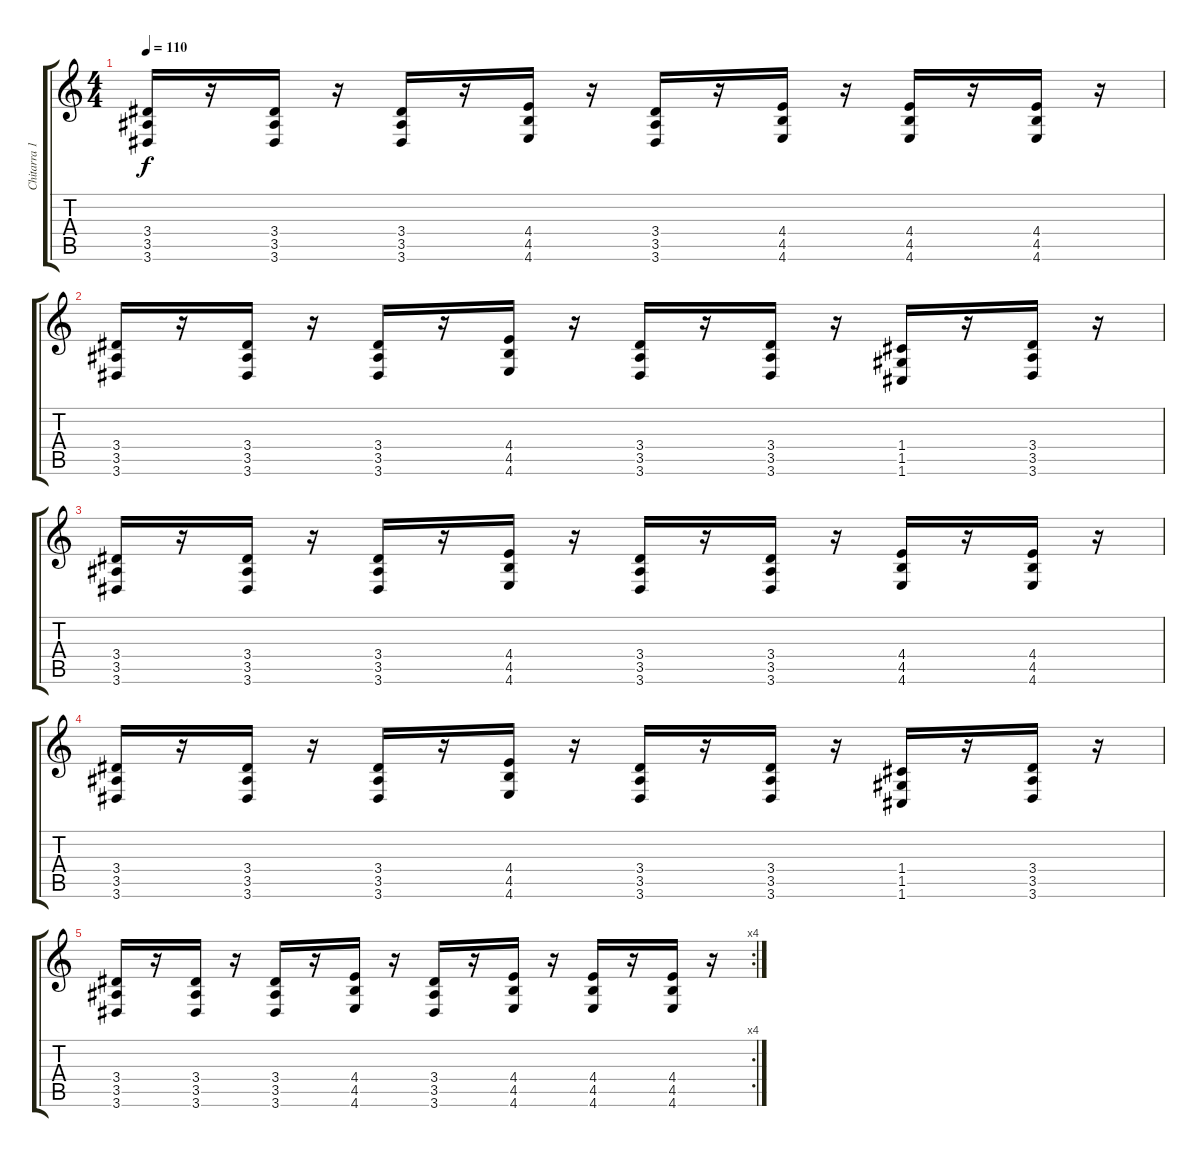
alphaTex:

\track ("Chitarra 1" "Chitarra 1") {instrument distortionguitar}
\staff {score tabs}
\tuning (D4 A3 F3 C3 G2 C2) {hide}
\ts (4 4)
\tempo 110
\clef g2
\ks c
(3.4 3.5 3.6).16{dy f} r.16 (3.4 3.5 3.6).16 r.16 (3.4 3.5 3.6).16 r.16 (4.4 4.5 4.6).16 r.16 (3.4 3.5 3.6).16 r.16 (4.4 4.5 4.6).16 r.16 (4.4 4.5 4.6).16 r.16 (4.4 4.5 4.6).16 r.16 |
(3.4 3.5 3.6).16 r.16 (3.4 3.5 3.6).16 r.16 (3.4 3.5 3.6).16 r.16 (4.4 4.5 4.6).16 r.16 (3.4 3.5 3.6).16 r.16 (3.4 3.5 3.6).16 r.16 (1.4 1.5 1.6).16 r.16 (3.4 3.5 3.6).16 r.16 |
(3.4 3.5 3.6).16 r.16 (3.4 3.5 3.6).16 r.16 (3.4 3.5 3.6).16 r.16 (4.4 4.5 4.6).16 r.16 (3.4 3.5 3.6).16 r.16 (3.4 3.5 3.6).16 r.16 (4.4 4.5 4.6).16 r.16 (4.4 4.5 4.6).16 r.16 |
(3.4 3.5 3.6).16 r.16 (3.4 3.5 3.6).16 r.16 (3.4 3.5 3.6).16 r.16 (4.4 4.5 4.6).16 r.16 (3.4 3.5 3.6).16 r.16 (3.4 3.5 3.6).16 r.16 (1.4 1.5 1.6).16 r.16 (3.4 3.5 3.6).16 r.16 |
\rc 4
(3.4 3.5 3.6).16 r.16 (3.4 3.5 3.6).16 r.16 (3.4 3.5 3.6).16 r.16 (4.4 4.5 4.6).16 r.16 (3.4 3.5 3.6).16 r.16 (4.4 4.5 4.6).16 r.16 (4.4 4.5 4.6).16 r.16 (4.4 4.5 4.6).16 r.16
